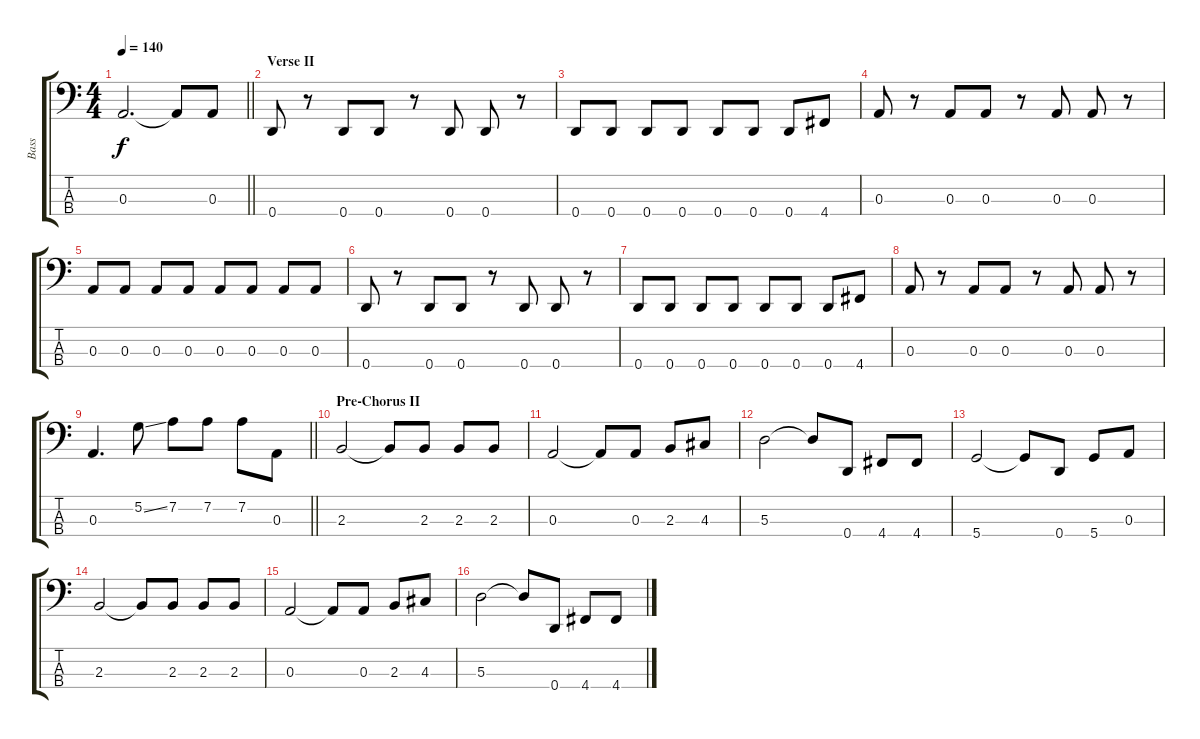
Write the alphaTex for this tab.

\track ("Bass" "Bass") {instrument electricbassfinger}
\staff {score tabs}
\tuning (G2 D2 A1 D1) {hide}
\ts (4 4)
\tempo 140
\clef f4
\barLineRight lightlight
\ks c
0.3.2{d dy f} 0.3{t}.8 0.3.8 |
\section ("" "Verse II")
0.4.8 r.8 0.4.8 0.4.8 r.8 0.4.8 0.4.8 r.8 |
0.4.8 0.4.8 0.4.8 0.4.8 0.4.8 0.4.8 0.4.8 4.4.8 |
0.3.8 r.8 0.3.8 0.3.8 r.8 0.3.8 0.3.8 r.8 |
0.3.8 0.3.8 0.3.8 0.3.8 0.3.8 0.3.8 0.3.8 0.3.8 |
0.4.8 r.8 0.4.8 0.4.8 r.8 0.4.8 0.4.8 r.8 |
0.4.8 0.4.8 0.4.8 0.4.8 0.4.8 0.4.8 0.4.8 4.4.8 |
0.3.8 r.8 0.3.8 0.3.8 r.8 0.3.8 0.3.8 r.8 |
\barLineRight lightlight
0.3.4{d} 5.2{ss}.8 7.2.8 7.2.8 7.2.8 0.3.8 |
\section ("" "Pre-Chorus II")
2.3.2 2.3{t}.8 2.3.8 2.3.8 2.3.8 |
0.3.2 0.3{t}.8 0.3.8 2.3.8 4.3.8 |
5.3.2 5.3{t}.8 0.4.8 4.4.8 4.4.8 |
5.4.2 5.4{t}.8 0.4.8 5.4.8 0.3.8 |
2.3.2 2.3{t}.8 2.3.8 2.3.8 2.3.8 |
0.3.2 0.3{t}.8 0.3.8 2.3.8 4.3.8 |
5.3.2 5.3{t}.8 0.4.8 4.4.8 4.4.8
